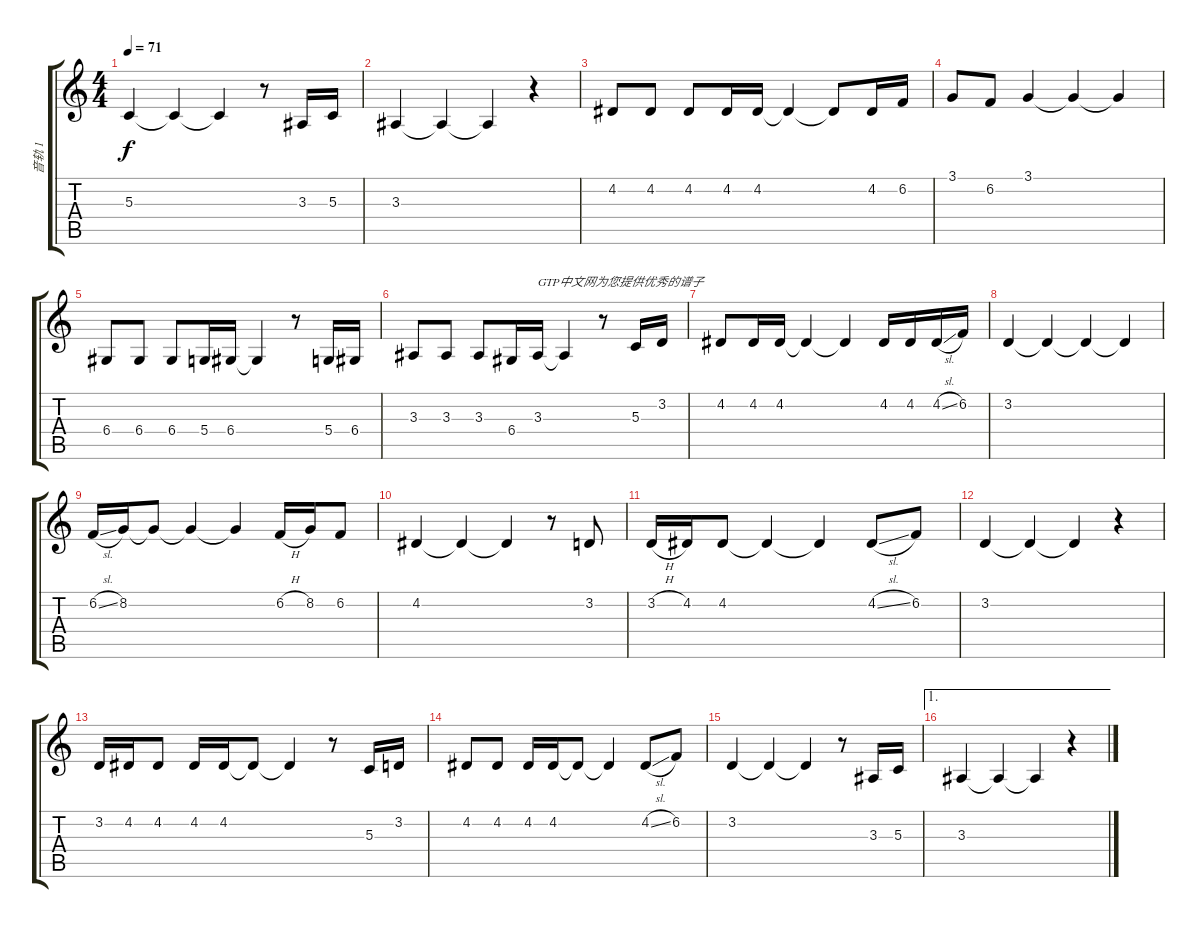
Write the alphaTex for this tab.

\track ("音轨 1" "音轨 1") {instrument pad7halo}
\staff {score tabs}
\tuning (E4 B3 G3 D3 A2 E2) {hide}
\ts (4 4)
\tempo 71
\clef g2
\ks c
5.3.4{dy f} 5.3{t}.4 5.3{t}.4 r.8 3.3.16 5.3.16 |
3.3.4 3.3{t}.4 3.3{t}.4 r.4 |
4.2.8 4.2.8 4.2.8 4.2.16 4.2.16 4.2{t}.4 4.2{t}.8 4.2.16 6.2.16 |
3.1.8 6.2.8 3.1.4 3.1{t}.4 3.1{t}.4 |
6.4.8 6.4.8 6.4.8 5.4.16 6.4.16 6.4{t}.4 r.8 5.4.16 6.4.16 |
3.3.8 3.3.8 3.3.8 6.4.16 3.3.16{txt "GTP中文网为您提供优秀的谱子"} 3.3{t}.4 r.8 5.3.16 3.2.16 |
4.2.8 4.2.16 4.2.16 4.2{t}.4 4.2{t}.4 4.2.16 4.2.16 4.2{sl}.16 6.2.16 |
3.2.4 3.2{t}.4 3.2{t}.4 3.2{t}.4 |
6.2{sl}.16 8.2.16 8.2{t}.8 8.2{t}.4 8.2{t}.4 6.2{h}.16 8.2.16 6.2.8 |
4.2.4 4.2{t}.4 4.2{t}.4 r.8 3.2.8 |
3.2{h}.16 4.2.16 4.2.8 4.2{t}.4 4.2{t}.4 4.2{sl}.8 6.2.8 |
3.2.4 3.2{t}.4 3.2{t}.4 r.4 |
3.2.16 4.2.16 4.2.8 4.2.16 4.2.16 4.2{t}.8 4.2{t}.4 r.8 5.3.16 3.2.16 |
4.2.8 4.2.8 4.2.16 4.2.16 4.2{t}.8 4.2{t}.4 4.2{sl}.8 6.2.8 |
3.2.4 3.2{t}.4 3.2{t}.4 r.8 3.3.16 5.3.16 |
\ae 1
3.3.4 3.3{t}.4 3.3{t}.4 r.4
